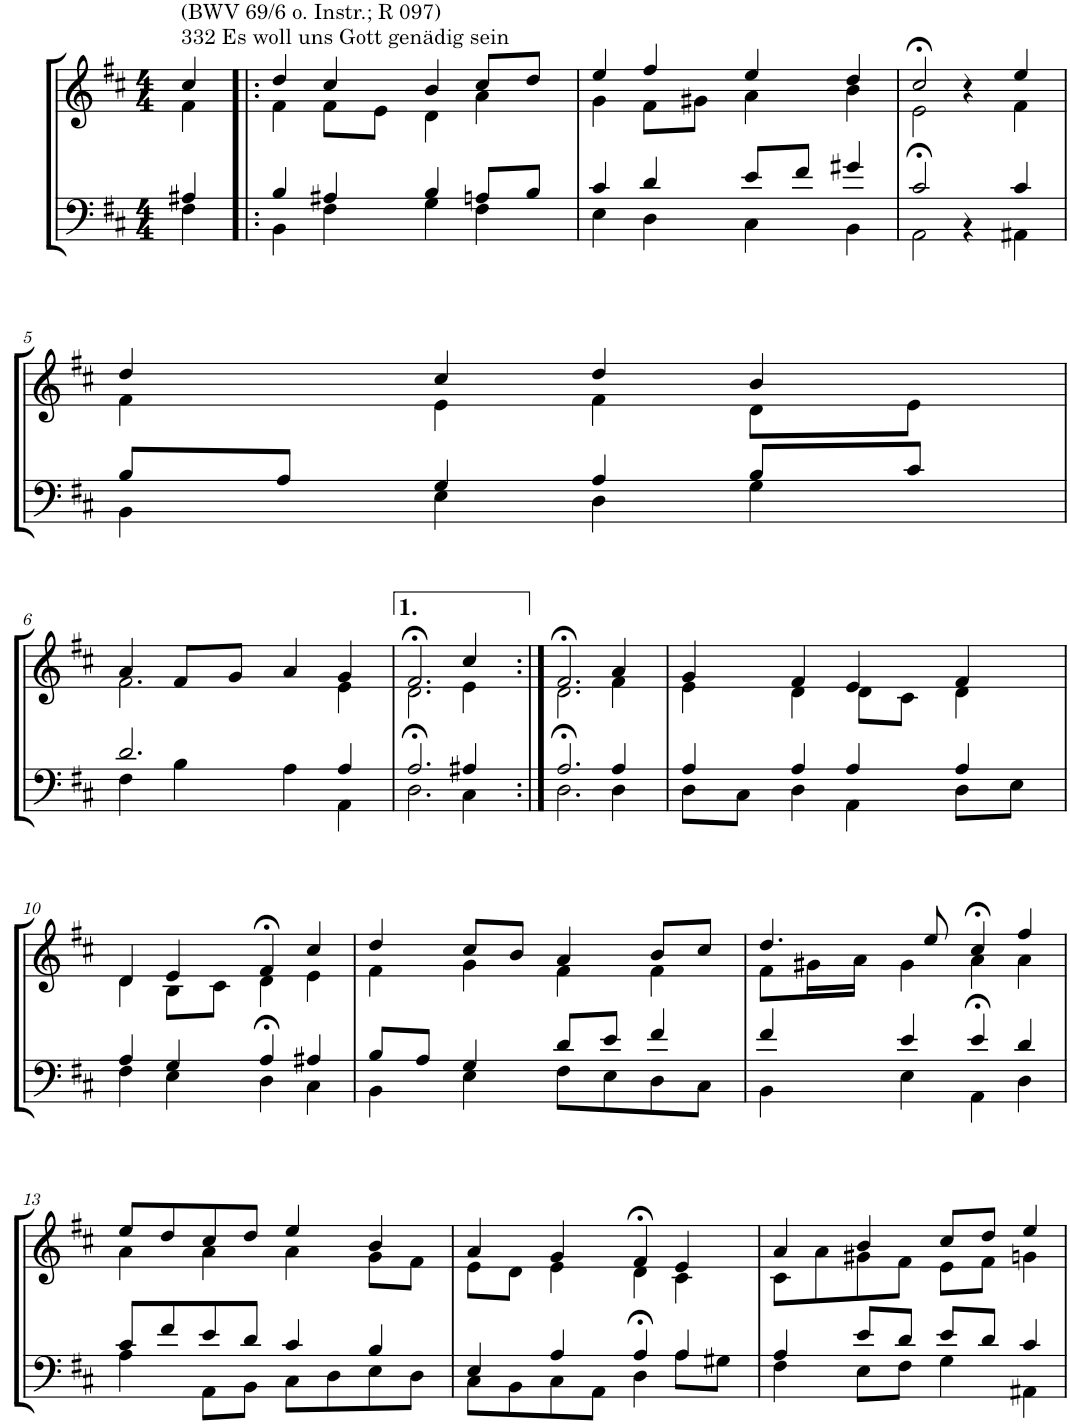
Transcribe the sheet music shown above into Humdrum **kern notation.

**kern	**kern
*part2	*part1
*staff2	*staff1
*I"Tenor/Baß	*I"Sopran/Alt
*clefF4	*clefG2
*k[f#c#]	*k[f#c#]
*M4/4	*M4/4
=1	=1
*^	*^
!	!	!LO:TX:a:t=332 Es woll uns Gott genädig sein	!
!	!	!LO:TX:a:t=(BWV 69/6 o. Instr.; R 097)	!
4A#X/	4F#\	4cc#/	4f#\
=2!|:	=2!|:	=2!|:	=2!|:
4B/	4BB\	4dd/	4f#\
4A#X/	4F#\	4cc#/	8f#\L
.	.	.	8e\J
4B/	4G\	4b/	4d\
8An/L	4F#\	8cc#/L	4a\
8B/J	.	8dd/J	.
=3	=3	=3	=3
4c#/	4E\	4ee/	4g\
4d/	4D\	4ff#/	8f#\L
.	.	.	8g#X\J
8e/L	4C#\	4ee/	4a\
8f#/J	.	.	.
4g#X/	4BB\	4dd/	4b\
=4	=4	=4	=4
2c#/	2AA>\	2cc#>/	2e\
4ryy	4r	4r	4ryy
4c#/	4AA#X\	4ee/	4f#\
!!LO:LB:g=z	!!
=5	=5	=5	=5
8B/L	4BB\	4dd/	4f#\
8A/J	.	.	.
4G/	4E\	4cc#/	4e\
4A/	4D\	4dd/	4f#\
8B/L	4G\	4b/	8d\L
8c#/J	.	.	8e\J
!!LO:LB:g=z	!!
=6	=6	=6	=6
2.d/	4F#\	4a/	2.f#\
.	4B\	8f#/L	.
.	.	8g/J	.
.	4A\	4a/	.
4A/	4AA\	4g/	4e\
=7	=7	=7	=7
2.A/	2.D>\	2.f#>/	2.d\
4A#X/	4C#\	4cc#/	4e\
=8:|!	=8:|!	=8:|!	=8:|!
2.A/	2.D>\	2.f#>/	2.d\
4A/	4D\	4a/	4f#\
=9	=9	=9	=9
4A/	8D\L	4g/	4e\
.	8C#\J	.	.
4A/	4D\	4f#/	4d\
4A/	4AA\	4e/	8d\L
.	.	.	8c#\J
4A/	8D\L	4f#/	4d\
.	8E\J	.	.
!!LO:LB:g=z	!!
=10	=10	=10	=10
4A/	4F#\	4d/	4d\
4G/	4E\	4e/	8B\L
.	.	.	8c#\J
4A/	4D>\	4f#>/	4d\
4A#X/	4C#\	4cc#/	4e\
=11	=11	=11	=11
8B/L	4BB\	4dd/	4f#\
8A/J	.	.	.
4G/	4E\	8cc#/L	4g\
.	.	8b/J	.
8d/L	8F#\L	4a/	4f#\
8e/J	8E\	.	.
4f#/	8D\	8b/L	4f#\
.	8C#\J	8cc#/J	.
=12	=12	=12	=12
4f#/	4BB\	4.dd/	8f#\L
.	.	.	16g#X\L
.	.	.	16a\JJ
4e/	4E\	.	4g#\
.	.	8ee/	.
4e/	4AA>\	4cc#>/	4a\
4d/	4D\	4ff#/	4a\
!!LO:LB:g=z	!!
=13	=13	=13	=13
8c#/L	4A\	8ee/L	4a\
8f#/	.	8dd/	.
8e/	8AA\L	8cc#/	4a\
8d/J	8BB\J	8dd/J	.
4c#/	8C#\L	4ee/	4a\
.	8D\	.	.
4B/	8E\	4b/	8g\L
.	8D\J	.	8f#\J
=14	=14	=14	=14
4E/	8C#\L	4a/	8e\L
.	8BB\	.	8d\J
4A/	8C#\	4g/	4e\
.	8AA\J	.	.
4A/	4D>\	4f#>/	4d\
4A/	8A\L	4e/	4c#\
.	8G#X\J	.	.
=15	=15	=15	=15
4A/	4F#\	4a/	8c#\L
.	.	.	8a\
8e/L	8E\L	4b/	8g#X\
8d/J	8F#\J	.	8f#\J
8e/L	4G\	8cc#/L	8e\L
8d/J	.	8dd/J	8f#\J
4c#/	4AA#X\	4ee/	4gn\
*v	*v	*	*
*	*v	*v
=	=
*-	*-
